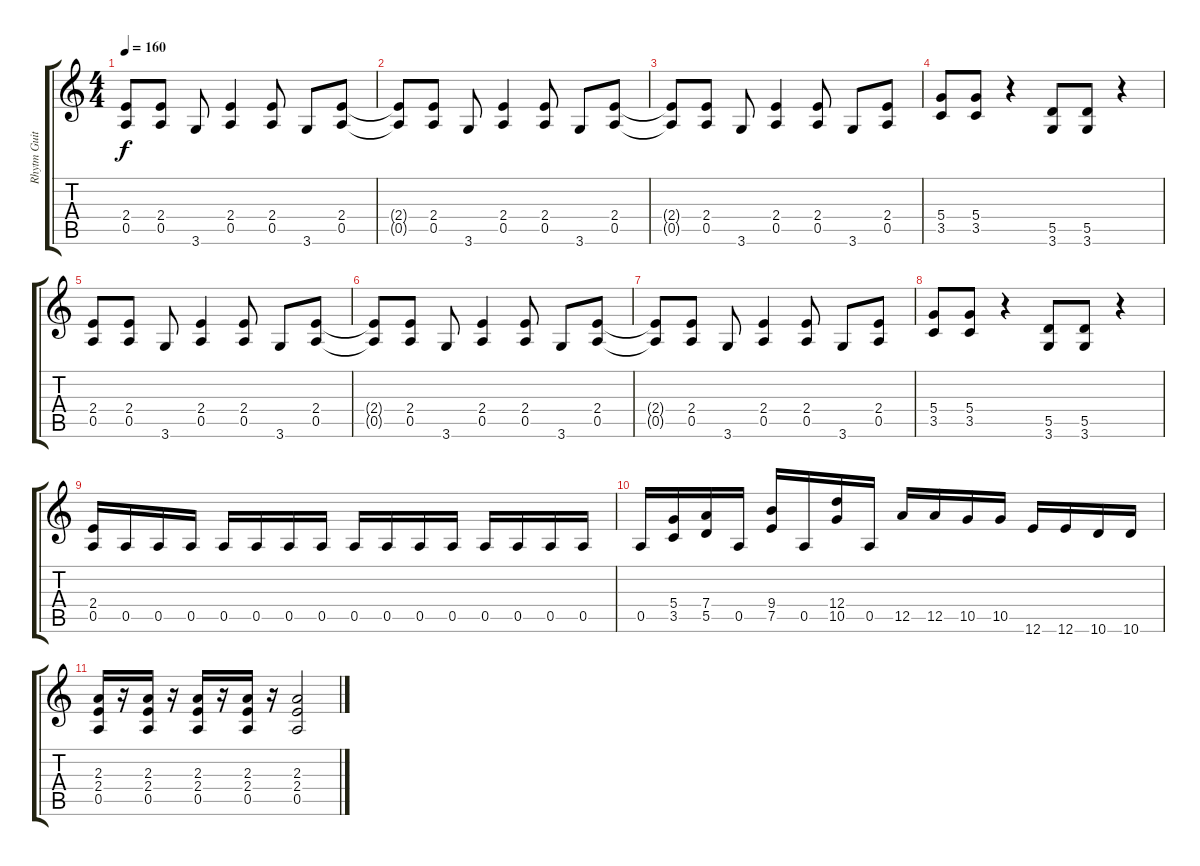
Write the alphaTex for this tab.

\track ("Rhytm Guitar" "Rhytm Guit") {instrument distortionguitar}
\staff {score tabs}
\tuning (E4 B3 G3 D3 A2 E2) {hide}
\ts (4 4)
\tempo 160
\clef g2
\ks c
(2.4 0.5).8{dy f} (2.4 0.5).8 3.6.8 (2.4 0.5).4 (2.4 0.5).8 3.6.8 (2.4 0.5).8 |
(2.4{t} 0.5{t}).8 (2.4 0.5).8 3.6.8 (2.4 0.5).4 (2.4 0.5).8 3.6.8 (2.4 0.5).8 |
(2.4{t} 0.5{t}).8 (2.4 0.5).8 3.6.8 (2.4 0.5).4 (2.4 0.5).8 3.6.8 (2.4 0.5).8 |
(5.4 3.5).8 (5.4 3.5).8 r.4 (5.5 3.6).8 (5.5 3.6).8 r.4 |
(2.4 0.5).8 (2.4 0.5).8 3.6.8 (2.4 0.5).4 (2.4 0.5).8 3.6.8 (2.4 0.5).8 |
(2.4{t} 0.5{t}).8 (2.4 0.5).8 3.6.8 (2.4 0.5).4 (2.4 0.5).8 3.6.8 (2.4 0.5).8 |
(2.4{t} 0.5{t}).8 (2.4 0.5).8 3.6.8 (2.4 0.5).4 (2.4 0.5).8 3.6.8 (2.4 0.5).8 |
(5.4 3.5).8 (5.4 3.5).8 r.4 (5.5 3.6).8 (5.5 3.6).8 r.4 |
(2.4 0.5).16 0.5.16 0.5.16 0.5.16 0.5.16 0.5.16 0.5.16 0.5.16 0.5.16 0.5.16 0.5.16 0.5.16 0.5.16 0.5.16 0.5.16 0.5.16 |
0.5.16 (5.4 3.5).16 (7.4 5.5).16 0.5.16 (9.4 7.5).16 0.5.16 (12.4 10.5).16 0.5.16 12.5.16 12.5.16 10.5.16 10.5.16 12.6.16 12.6.16 10.6.16 10.6.16 |
(2.3 2.4 0.5).16 r.16 (2.3 2.4 0.5).16 r.16 (2.3 2.4 0.5).16 r.16 (2.3 2.4 0.5).16 r.16 (2.3 2.4 0.5).2
